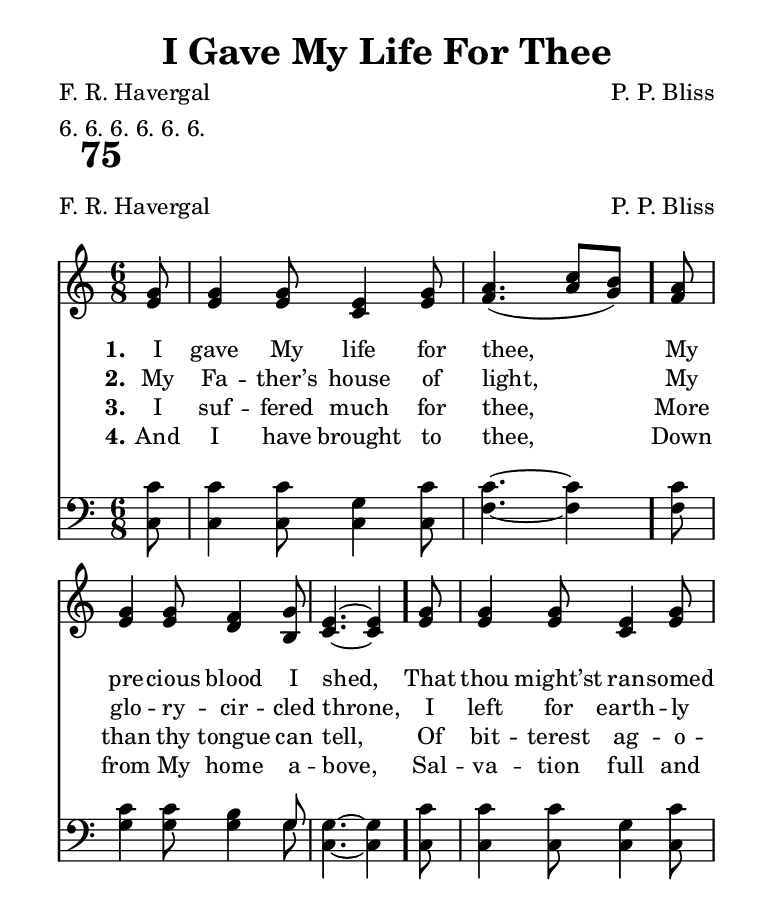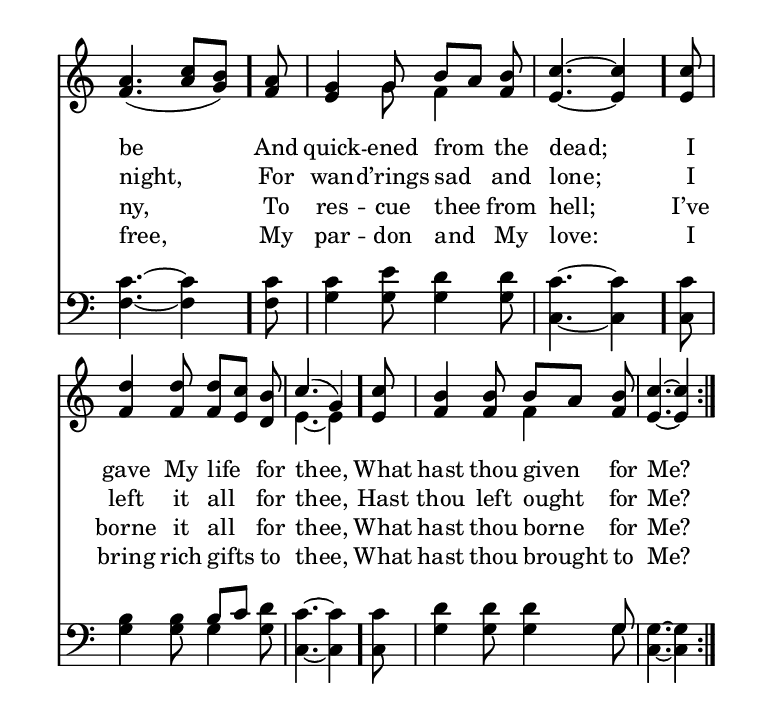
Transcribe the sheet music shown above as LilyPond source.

\include "common/global.ily"
\paper {
  \include "common/paper.ily"
  ragged-bottom = ##t
  ragged-last-bottom = ##t
  systems-per-page = ##f
  % decrease system-to-system padding to fit onto page with previous score
  system-system-spacing.padding = 0
  system-system-spacing.basic-distance = 0
  markup-system-spacing.padding = 0
  markup-system-spacing.basic-distance = 0
  scoreTitleMarkup = \markup {
    \override #'(baseline-skip . 3.5)
    \column {
      \override #'(baseline-skip . 3.5)
      \column {
        \fill-line {
          \huge \larger \larger \bold {
            \concat { "  " \fromproperty #'header:hymnnumber }
            \mytitle
            \null
          }
        }
        \fill-line {
          % less lowering (to save vertical space)
          \lower #1 \fromproperty #'header:poet
          \smaller \bold \mysubtitle
          \lower #1 \fromproperty #'header:composer
        }
      }
    }
  }
}


\header{
  %gospel
  hymnnumber = "75"
  title = "I Gave My Life For Thee"
  tunename = "Gift"
  meter = "6. 6. 6. 6. 6. 6."
  poet = "F. R. Havergal"
  composer = "P. P. Bliss"
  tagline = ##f
}

% for fermata in MIDI
ta = { \tempo 4=80 }
tb = { \tempo 4=40 }

patternAA = { c8 | c4 c8 c4 c8 | c4.( c8[ c8]) }
patternAB = { c8 | c4 c8 c4 c8 | c4. c4        }

patternBA = \patternAB
patternBB = { c8 | c4 c8 c8[ c8] c8 | c4. c4   }

patternAC = \patternBB

global = {
  \include "common/overrides.ily"
  \override Staff.TimeSignature.style = #'numbered
  \time 6/8
  \override Score.MetronomeMark.transparent = ##t % hide all fermata changes too
  \ta
  \key c \major
  \partial 8
  \autoBeamOff
}

notesSoprano = {
\global
\relative c'' {

  \changePitch \patternAA { g | g g e g | a c b }
  \changePitch \patternBA { a | g g f g | e ~ e }
  \changePitch \patternAA { g | g g e g | a c b }
  \changePitch \patternBB { a | g g b a b | c ~ c }

	\bar ".|:-||"
	\repeat volta 2 {

  \changePitch \patternAC { c | d d d c b | c( g) }
  \changePitch \patternBB { c | b b b a b | c ~ c }

	}

}
}

notesAlto = {
\global
\relative e' {

  \changePitch \patternAA { e | e e c e | f a g }
  \changePitch \patternBA { f | e e d b | c ~ c }
  \changePitch \patternAA { e | e e c e | f a g }
  \changePitch \patternBA { f | e g f f | e ~ e }

	\repeat volta 2 {

  \changePitch \patternAC { e | f f f e d | e ~ e }
  \changePitch \patternBA { e | f f f f | e ~ e }

	}

}
}

notesTenor = {
\global
\relative a {

  \changePitch \patternAB { c | c c g c | c ~ c }
  \changePitch \patternBA { c | c c b g | g ~ g }
  \changePitch \patternAB { c | c c g c | c ~ c }
  \changePitch \patternBA { c | c e d d | c ~ c }

	\repeat volta 2 {

  \changePitch \patternAC { c | b b b c d | c ~ c }
  \changePitch \patternBA { c | d d d g, | g ~ g }

	}

}
}

notesBass = {
\global
\relative f {

  \changePitch \patternAB { c | c c c c | f ~ f }
  \changePitch \patternBA { f | g g g g | c, ~ c }
  \changePitch \patternAB { c | c c c c | f ~ f }
  \changePitch \patternBA { f | g g g g | c, ~ c }

	\repeat volta 2 {

  \changePitch \patternAB { c | g' g g g | c, ~ c }
  \changePitch \patternBA { c | g' g g g | c, ~ c }

	}

}
}

wordsA = \lyricmode {
\set stanza = "1."

I gave My life for thee, \bar "."
My pre -- cious blood I shed, \bar "."
That thou might’st ran -- somed be \bar "."
And quick -- ened from the dead; \bar "."
I gave My life for thee, \bar "."
What hast thou given for Me? \bar "."

}

wordsB = \lyricmode {
\set stanza = "2."

My Fa -- ther’s house of light,
My glo -- ry -- cir -- cled throne,
I left for earth -- ly night,
For wan -- d’rings sad and lone;
I left it all for thee,
Hast thou left ought for Me?

}

wordsC = \lyricmode {
\set stanza = "3."

I suf -- fered much for thee,
More than thy tongue can tell,
Of bit -- terest ag -- o -- ny,
To res -- cue thee from hell;
I’ve borne it all for thee,
What hast thou borne for Me?

}

wordsD = \lyricmode {
\set stanza = "4."

And I have brought to thee,
Down from My home a -- bove,
Sal -- va -- tion full and free,
My par -- don and My love:
I bring rich gifts to thee,
What hast thou brought to Me?

}

\score {
  \context ChoirStaff <<
    \context Staff = upper <<
      \set Staff.autoBeaming = ##f
      \set ChoirStaff.systemStartDelimiter = #'SystemStartBar
      \set ChoirStaff.printPartCombineTexts = ##f
      \partcombine #'(2 . 9) \notesSoprano \notesAlto
      \context NullVoice = sopranos { \voiceOne << \notesSoprano >> }
      \context NullVoice = altos { \voiceTwo << \notesAlto >> }
      \context Lyrics = one   \lyricsto sopranos \wordsA
      \context Lyrics = two   \lyricsto sopranos \wordsB
      \context Lyrics = three \lyricsto sopranos \wordsC
      \context Lyrics = four  \lyricsto sopranos \wordsD
    >>
    \context Staff = men <<
      \set Staff.autoBeaming = ##f
      \clef bass
      \set ChoirStaff.printPartCombineTexts = ##f
      \partcombine #'(2 . 9) \notesTenor \notesBass
      \context NullVoice = tenors { \voiceOne << \notesTenor >> }
      \context NullVoice = basses { \voiceTwo << \notesBass >> }
    >>
  >>
  \layout {
    \include "common/layout.ily"
  }
}

\score {
  \context ChoirStaff <<
    \context Staff = upper <<
      \set Staff.autoBeaming = ##f
      \set ChoirStaff.systemStartDelimiter = #'SystemStartBar
      \context Voice  = sopranos \unfoldRepeats { \voiceOne << \notesSoprano >> }
      \context Voice  = altos \unfoldRepeats { \voiceTwo << \notesAlto >> }
      \context Lyrics = one   \lyricsto sopranos \wordsA
      \context Lyrics = two   \lyricsto sopranos \wordsB
      \context Lyrics = three \lyricsto sopranos \wordsC
      \context Lyrics = four  \lyricsto sopranos \wordsD
    >>
    \context Staff = men <<
      \set Staff.autoBeaming = ##f
      \clef bass
      \context Voice  = tenors \unfoldRepeats { \voiceOne << \notesTenor >> }
      \context Voice  = basses \unfoldRepeats { \voiceTwo << \notesBass >> }
    >>
  >>
  \midi{
    \include "common/midi.ily"
  }
}

\version "2.19.49"  % necessary for upgrading to future LilyPond versions.

% vi:set et ts=2 sw=2 ai nocindent syntax=lilypond:
